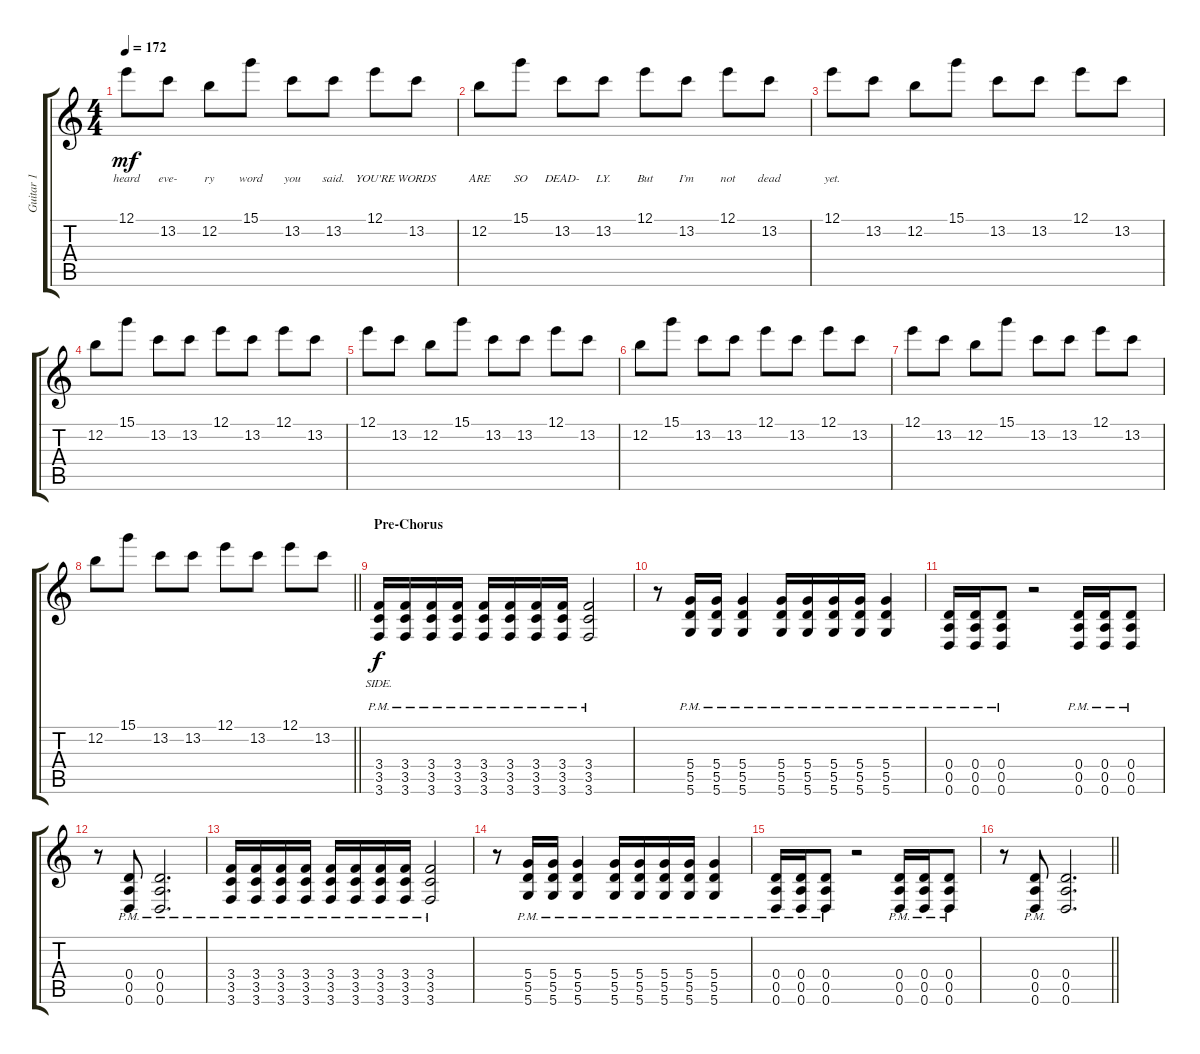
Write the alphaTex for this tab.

\track ("Guitar 1" "Guitar 1") {instrument distortionguitar}
\staff {score tabs}
\tuning (E4 B3 G3 D3 A2 D2) {hide}
\ts (4 4)
\tempo 172
\clef g2
\ks c
12.1.8{lyrics (0 "heard") lyrics (1 "") lyrics (2 "") lyrics (3 "") lyrics (4 "") dy mf} 13.2.8{lyrics (0 "eve-") lyrics (1 "") lyrics (2 "") lyrics (3 "") lyrics (4 "")} 12.2.8{lyrics (0 "ry") lyrics (1 "") lyrics (2 "") lyrics (3 "") lyrics (4 "")} 15.1.8{lyrics (0 "word") lyrics (1 "") lyrics (2 "") lyrics (3 "") lyrics (4 "")} 13.2.8{lyrics (0 "you") lyrics (1 "") lyrics (2 "") lyrics (3 "") lyrics (4 "")} 13.2.8{lyrics (0 "said.") lyrics (1 "") lyrics (2 "") lyrics (3 "") lyrics (4 "")} 12.1.8{lyrics (0 "YOU'RE") lyrics (1 "") lyrics (2 "") lyrics (3 "") lyrics (4 "")} 13.2.8{lyrics (0 "WORDS") lyrics (1 "") lyrics (2 "") lyrics (3 "") lyrics (4 "")} |
12.2.8{lyrics (0 "ARE") lyrics (1 "") lyrics (2 "") lyrics (3 "") lyrics (4 "")} 15.1.8{lyrics (0 "SO") lyrics (1 "") lyrics (2 "") lyrics (3 "") lyrics (4 "")} 13.2.8{lyrics (0 "DEAD-") lyrics (1 "") lyrics (2 "") lyrics (3 "") lyrics (4 "")} 13.2.8{lyrics (0 "LY.") lyrics (1 "") lyrics (2 "") lyrics (3 "") lyrics (4 "")} 12.1.8{lyrics (0 "But") lyrics (1 "") lyrics (2 "") lyrics (3 "") lyrics (4 "")} 13.2.8{lyrics (0 "I’m") lyrics (1 "") lyrics (2 "") lyrics (3 "") lyrics (4 "")} 12.1.8{lyrics (0 "not") lyrics (1 "") lyrics (2 "") lyrics (3 "") lyrics (4 "")} 13.2.8{lyrics (0 "dead") lyrics (1 "") lyrics (2 "") lyrics (3 "") lyrics (4 "")} |
12.1.8{lyrics (0 "yet.") lyrics (1 "") lyrics (2 "") lyrics (3 "") lyrics (4 "")} 13.2.8 12.2.8 15.1.8 13.2.8 13.2.8 12.1.8 13.2.8 |
12.2.8 15.1.8 13.2.8 13.2.8 12.1.8 13.2.8 12.1.8 13.2.8 |
12.1.8 13.2.8 12.2.8 15.1.8 13.2.8 13.2.8 12.1.8 13.2.8 |
12.2.8 15.1.8 13.2.8 13.2.8 12.1.8 13.2.8 12.1.8 13.2.8 |
12.1.8 13.2.8 12.2.8 15.1.8 13.2.8 13.2.8 12.1.8 13.2.8 |
\barLineRight lightlight
12.2.8 15.1.8 13.2.8 13.2.8 12.1.8 13.2.8 12.1.8 13.2.8 |
\section ("" "Pre-Chorus")
(3.4{pm} 3.5{pm} 3.6{pm}).16{lyrics (0 "") lyrics (1 "SIDE.") lyrics (2 "") lyrics (3 "") lyrics (4 "") dy f} (3.4{pm} 3.5{pm} 3.6{pm}).16 (3.4{pm} 3.5{pm} 3.6{pm}).16 (3.4{pm} 3.5{pm} 3.6{pm}).16 (3.4{pm} 3.5{pm} 3.6{pm}).16 (3.4{pm} 3.5{pm} 3.6{pm}).16 (3.4{pm} 3.5{pm} 3.6{pm}).16 (3.4{pm} 3.5{pm} 3.6{pm}).16 (3.4{pm} 3.5{pm} 3.6{pm}).2 |
r.8 (5.4{pm} 5.5{pm} 5.6{pm}).16 (5.4{pm} 5.5{pm} 5.6{pm}).16 (5.4{pm} 5.5{pm} 5.6{pm}).4 (5.4{pm} 5.5{pm} 5.6{pm}).16 (5.4{pm} 5.5{pm} 5.6{pm}).16 (5.4{pm} 5.5{pm} 5.6{pm}).16 (5.4{pm} 5.5{pm} 5.6{pm}).16 (5.4{pm} 5.5{pm} 5.6{pm}).4 |
(0.4{pm} 0.5{pm} 0.6{pm}).16 (0.4{pm} 0.5{pm} 0.6{pm}).16 (0.4{pm} 0.5{pm} 0.6{pm}).8 r.2 (0.4{pm} 0.5{pm} 0.6{pm}).16 (0.4{pm} 0.5{pm} 0.6{pm}).16 (0.4{pm} 0.5{pm} 0.6{pm}).8 |
r.8 (0.4{pm} 0.5{pm} 0.6{pm}).8 (0.4{pm} 0.5{pm} 0.6{pm}).2{d} |
(3.4{pm} 3.5{pm} 3.6{pm}).16 (3.4{pm} 3.5{pm} 3.6{pm}).16 (3.4{pm} 3.5{pm} 3.6{pm}).16 (3.4{pm} 3.5{pm} 3.6{pm}).16 (3.4{pm} 3.5{pm} 3.6{pm}).16 (3.4{pm} 3.5{pm} 3.6{pm}).16 (3.4{pm} 3.5{pm} 3.6{pm}).16 (3.4{pm} 3.5{pm} 3.6{pm}).16 (3.4{pm} 3.5{pm} 3.6{pm}).2 |
r.8 (5.4{pm} 5.5{pm} 5.6{pm}).16 (5.4{pm} 5.5{pm} 5.6{pm}).16 (5.4{pm} 5.5{pm} 5.6{pm}).4 (5.4{pm} 5.5{pm} 5.6{pm}).16 (5.4{pm} 5.5{pm} 5.6{pm}).16 (5.4{pm} 5.5{pm} 5.6{pm}).16 (5.4{pm} 5.5{pm} 5.6{pm}).16 (5.4{pm} 5.5{pm} 5.6{pm}).4 |
(0.4{pm} 0.5{pm} 0.6{pm}).16 (0.4{pm} 0.5{pm} 0.6{pm}).16 (0.4{pm} 0.5{pm} 0.6{pm}).8 r.2 (0.4{pm} 0.5{pm} 0.6{pm}).16 (0.4{pm} 0.5{pm} 0.6{pm}).16 (0.4{pm} 0.5{pm} 0.6{pm}).8 |
\barLineRight lightlight
r.8 (0.4{pm} 0.5{pm} 0.6{pm}).8 (0.4 0.5 0.6).2{d}
